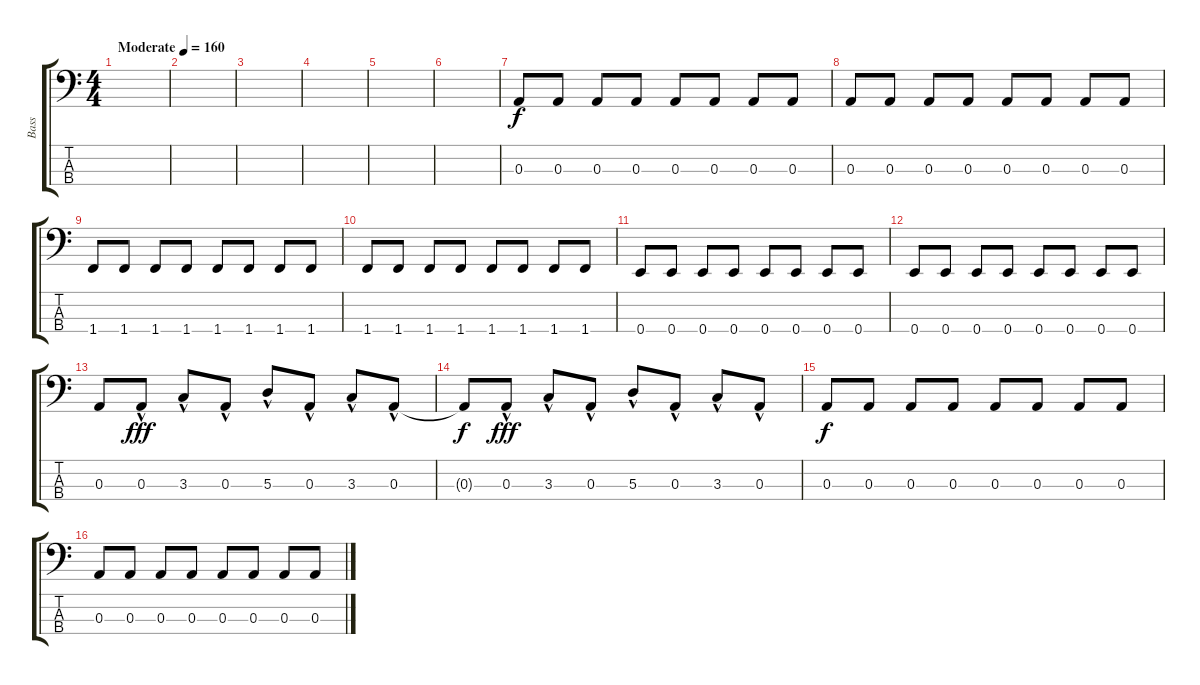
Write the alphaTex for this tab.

\track ("Bass" "Bass") {instrument electricbassfinger}
\staff {score tabs}
\tuning (G2 D2 A1 E1) {hide}
\ts (4 4)
\tempo (160 "Moderate")
\clef f4
\ks c
|
|
|
|
|
|
0.3.8 0.3.8 0.3.8 0.3.8 0.3.8 0.3.8 0.3.8 0.3.8 |
0.3.8 0.3.8 0.3.8 0.3.8 0.3.8 0.3.8 0.3.8 0.3.8 |
1.4.8 1.4.8 1.4.8 1.4.8 1.4.8 1.4.8 1.4.8 1.4.8 |
1.4.8 1.4.8 1.4.8 1.4.8 1.4.8 1.4.8 1.4.8 1.4.8 |
0.4.8 0.4.8 0.4.8 0.4.8 0.4.8 0.4.8 0.4.8 0.4.8 |
0.4.8 0.4.8 0.4.8 0.4.8 0.4.8 0.4.8 0.4.8 0.4.8 |
0.3.8 0.3{hac}.8{dy fff} 3.3{hac}.8 0.3{hac}.8 5.3{hac}.8 0.3{hac}.8 3.3{hac}.8 0.3{hac}.8 |
0.3{t}.8{dy f} 0.3{hac}.8{dy fff} 3.3{hac}.8 0.3{hac}.8 5.3{hac}.8 0.3{hac}.8 3.3{hac}.8 0.3{hac}.8 |
0.3.8{dy f} 0.3.8 0.3.8 0.3.8 0.3.8 0.3.8 0.3.8 0.3.8 |
0.3.8 0.3.8 0.3.8 0.3.8 0.3.8 0.3.8 0.3.8 0.3.8
